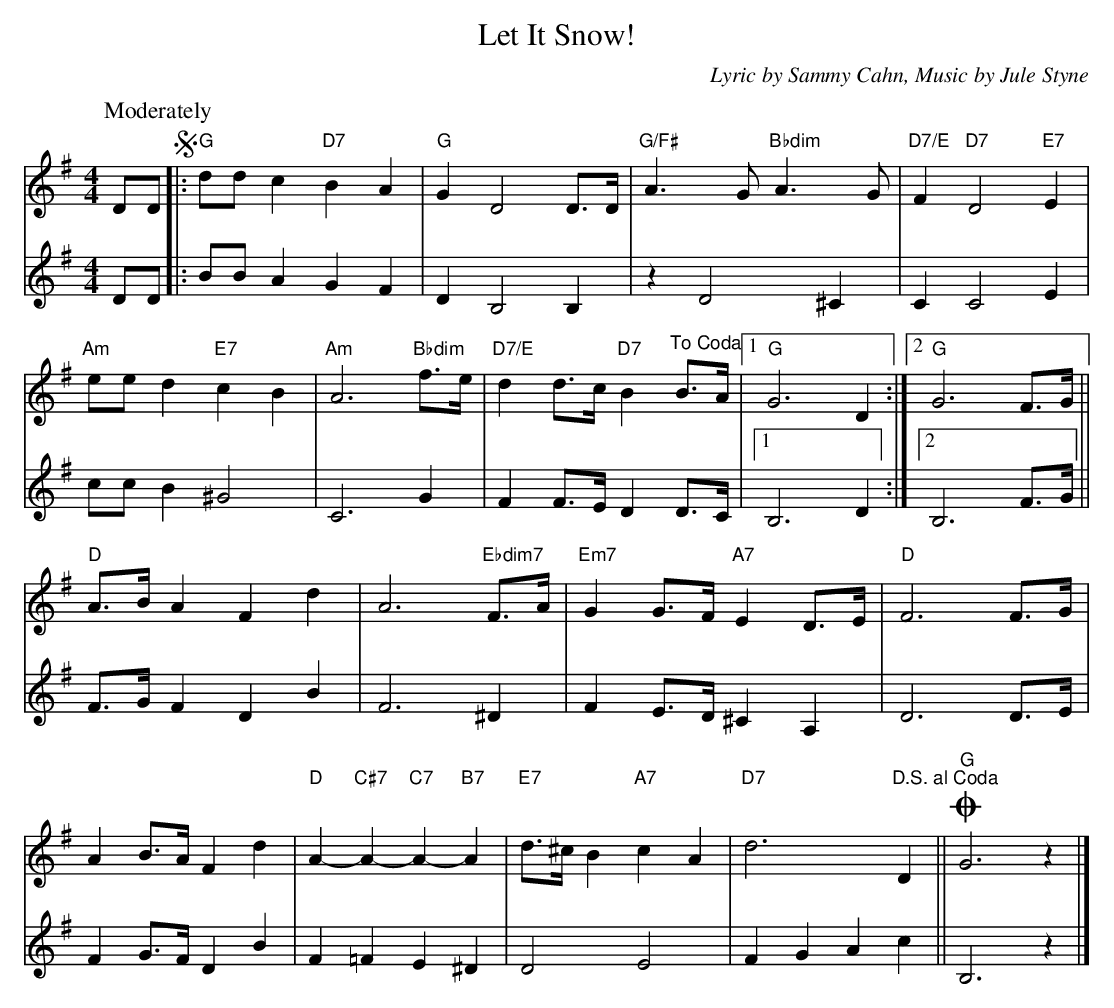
X:1
T:Let It Snow!
C:Lyric by Sammy Cahn, Music by Jule Styne
M:4/4
L:1/4
K:G %Transposed from D
P:Moderately
[V:1]D/2D/2 +segno+|:"G"d/2d/2 c "D7"B A|"G"G D2 D3/4D/4|"G/F#"A3/2 G/2 "Bbdim"A3/2 G/2|"D7/E"F "D7"D2 "E7"E|
[V:2]D/2D/2|:B/2B/2 A G F|D B,2 B,|z D2 ^C|C C2 E|
[V:1]"Am"e/2e/2 d "E7"c B|"Am"A3 "Bbdim"f3/4e/4|"D7/E"d d3/4c/4 "D7"B "^To Coda"B3/4A/4|1"G"G3 D:|2"G"G3 F3/4G/4||
[V:2]c/2c/2 B ^G2|C3 G|F F3/4E/4 D D3/4C/4|1B,3 D:|2B,3 F3/4G/4||
[V:1]"D"A3/4B/4 A F d|A3 "Ebdim7"F3/4A/4|"Em7"G G3/4F/4 "A7"E D3/4E/4|"D"F3 F3/4G/4|
[V:2]F3/4G/4 F D B|F3 ^D|F E3/4D/4 ^C A,|D3 D3/4E/4|
[V:1]A B3/4A/4 F d|"D"A- "C#7"A- "C7"A- "B7"A|"E7"d3/4^c/4 B "A7"c A|"D7"d3 "^D.S. al Coda"D||!coda!"G"G3 z|]
[V:2]F G3/4F/4 D B|F =F E ^D|D2 E2|F G A c||B,3 z|]
